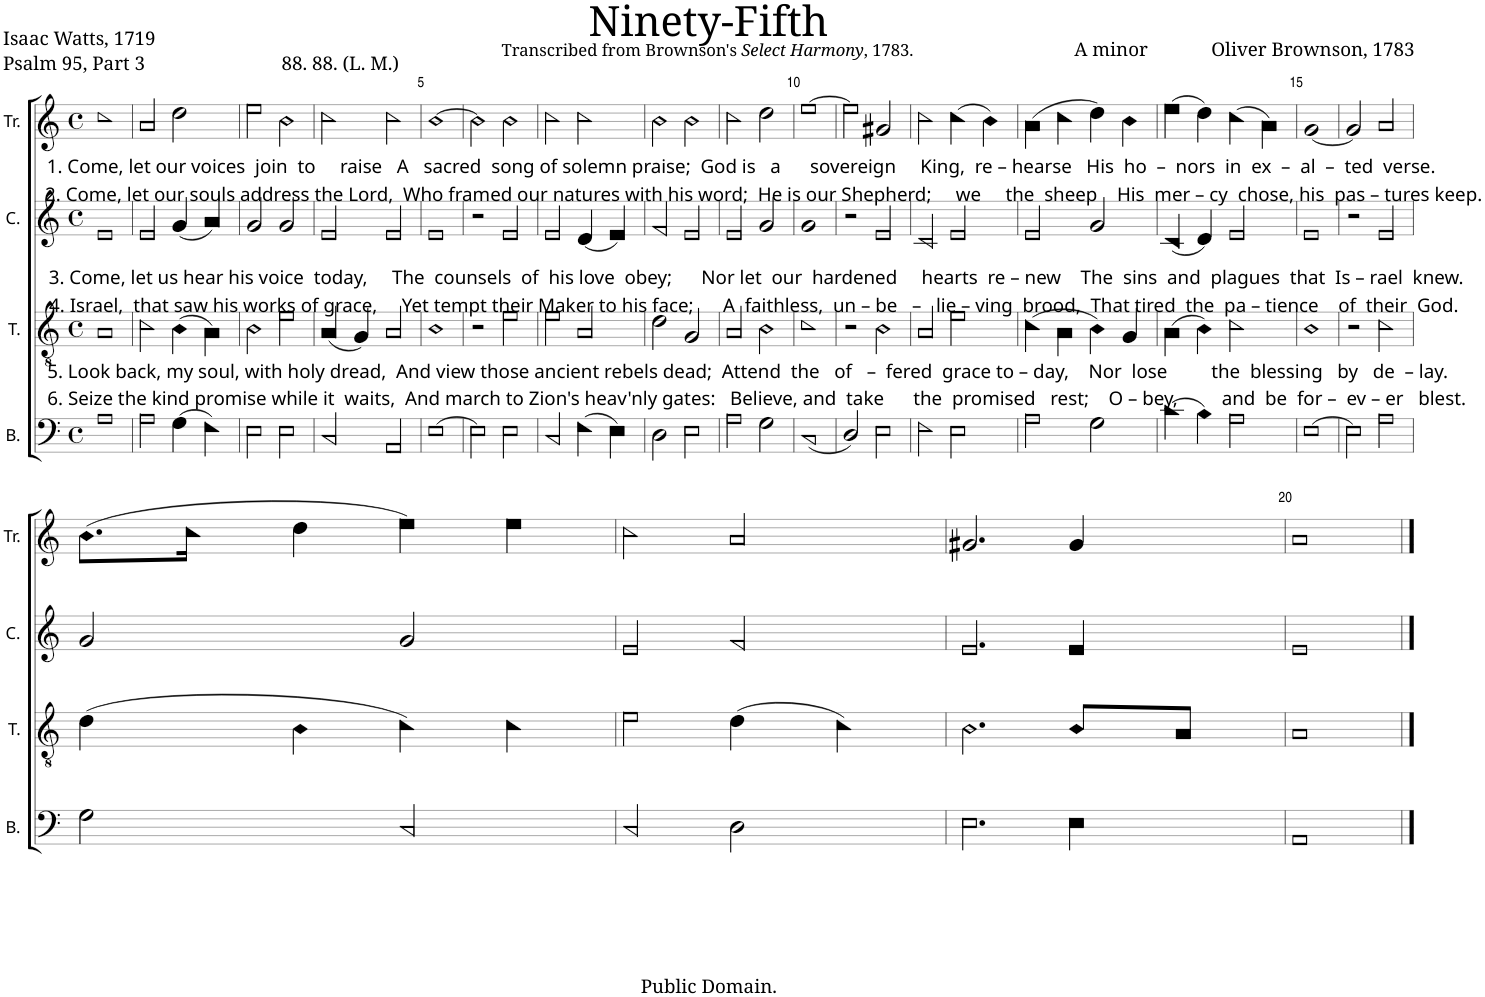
**kern	**kern	**kern	**kern
*part4	*part3	*part2	*part1
*staff4	*staff3	*staff2	*staff1
*I"B.	*I"T.	*I"C.	*I"Tr.
*I'B.	*I'T.	*I'C.	*I'Tr.
*clefF4	*clefGv2	*clefG2	*clefG2
*k[]	*k[]	*k[]	*k[]
*M4/4	*M4/4	*M4/4	*M4/4
*met(c)	*met(c)	*met(c)	*met(c)
=1	=1	=1	=1
!	!	!	!LO:TX:b:t=1. Come, let our voices  join  to     raise   A   sacred  song of solemn praise;  God is   a      sovereign     King,  re – hearse   His  ho  –  nors  in  ex  –  al  –  ted  verse.
!	!	!	!LO:TX:b:t=2. Come, let our souls address the Lord,  Who framed our natures with his word;  He is our Shepherd;     we     the  sheep    His  mer – cy  chose, his  pas – tures keep.
!	!	!LO:TX:b:t=3. Come, let us hear his voice  today,     The  counsels  of  his love  obey;      Nor let  our  hardened     hearts  re – new    The  sins  and  plagues  that  Is – rael  knew.	!
!	!	!LO:TX:b:t=4. Israel,  that saw his works of grace,     Yet tempt their Maker to his face;      A  faithless,  un – be   –   lie – ving  brood,  That tired  the  pa – tience    of  their  God.	!
!	!LO:TX:b:t=5. Look back, my soul, with holy dread,  And view those ancient rebels dead;  Attend  the   of   –  fered  grace to – day,    Nor  lose         the  blessing   by   de  – lay.	!	!
!	!LO:TX:b:t=6. Seize the kind promise while it  waits,  And march to Zion's heav'nly gates&colon;   Believe, and  take      the  promised   rest;    O – bey,         and  be  for –  ev – er   blest.	!	!
1A!	1A!	1e!	1cc!
=2	=2	=2	=2
2A!\	2c!\	2e!/	2a!/
(4G!\	(4B!\	(4g!/	2dd!\
4F!\)	4A!\)	4a!/)	.
=3	=3	=3	=3
2E!\	2B!\	2g!/	2ee!\
2E!\	2e!\	2g!/	2b!\
=4	=4	=4	=4
2C!/	(4A!/	2e!/	2cc!\
.	4G!/)	.	.
2AA!/	2A!/	2e!/	2cc!\
=5	=5	=5	=5
[1E!	1B!	1e!	[1b!
=6	=6	=6	=6
2E!\]	2r	2r	2b!\]
2E!\	2e!\	2e!/	2b!\
=7	=7	=7	=7
2C!/	2e!\	2e!/	2cc!\
(4F!\	2A!/	(4d!/	2cc!\
4E!\)	.	4e!/)	.
=8	=8	=8	=8
2D!\	2d!\	2f!/	2b!\
2E!\	2G!/	2e!/	2b!\
=9	=9	=9	=9
2A!\	2A!/	2e!/	2cc!\
2G!\	2B!\	2g!/	2dd!\
=10	=10	=10	=10
(1C!	1c!	1g!	[1ee!
=11	=11	=11	=11
2D!/)	2r	2r	2ee!\]
2E!\	2B!\	2e!/	2g#X!/
=12	=12	=12	=12
2F!\	2A!/	2c!/	2cc!\
2E!\	2e!\	2e!/	(4cc!\
.	.	.	4b!\)
=13	=13	=13	=13
2A!\	(4c!\	2e!/	(4a!\
.	4A!\	.	4cc!\
2G!\	4B!\)	2g!/	4dd!\)
.	4G!/	.	4b!\
=14	=14	=14	=14
(4c!\	(4A!\	(4c!/	(4ee!\
4B!\)	4B!\)	4d!/)	4dd!\)
2A!\	2c!\	2e!/	(4cc!\
.	.	.	4a!\)
=15	=15	=15	=15
[1E!	1B!	1e!	[1g!
=16	=16	=16	=16
2E!\]	2r	2r	2g!/]
2A!\	2c!\	2e!/	2a!/
!!LO:LB:g=z
=17	=17	=17	=17
2G!\	(4d!\	2g!/	(8.b!\L
.	.	.	16cc!\Jk
.	4B!\	.	4dd!\
2C!/	4c!\)	2g!/	4ee!\)
.	4c!\	.	4ee!\
=18	=18	=18	=18
2C!/	2e!\	2e!/	2cc!\
2D!\	(4d!\	2f!/	2a!/
.	4c!\)	.	.
=19	=19	=19	=19
2.E!\	2.B!\	2.e!/	2.g#X!/
4E!\	8B!/L	4e!/	4g#!/
.	8A!/J	.	.
=20	=20	=20	=20
1AA!	1A!	1e!	1a!
==	==	==	==
*-	*-	*-	*-
